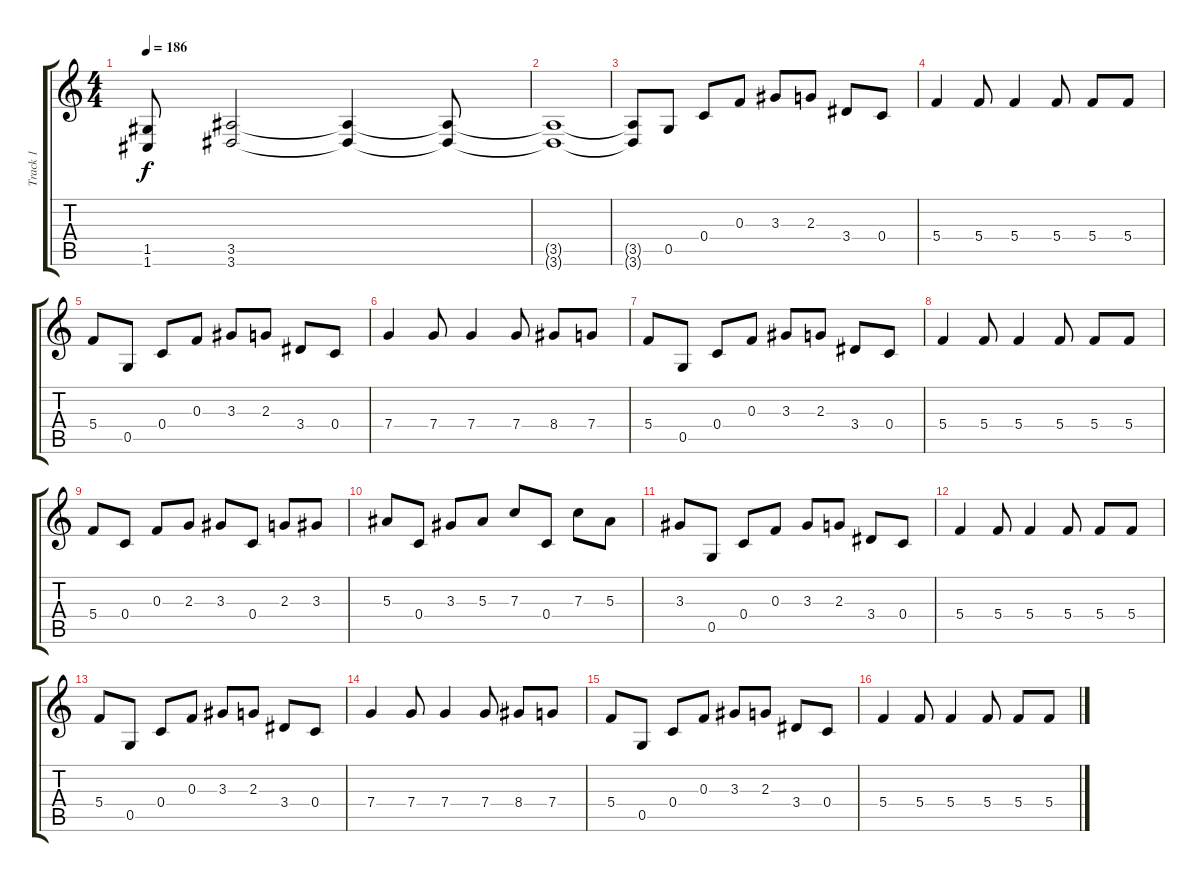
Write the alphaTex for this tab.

\track ("Track 1" "Track 1") {mute instrument distortionguitar}
\staff {score tabs}
\tuning (D4 A3 F3 C3 G2 C2) {hide}
\ts (4 4)
\tempo 186
\clef g2
\ks c
(1.5{t} 1.6{t}).8{dy f} (3.5 3.6).2 (3.5{t} 3.6{t}).4 (3.5{t} 3.6{t}).8 |
(3.5{t} 3.6{t}).1 |
(3.5{t} 3.6{t}).8 0.5.8 0.4.8 0.3.8 3.3.8 2.3.8 3.4.8 0.4.8 |
5.4.4 5.4.8 5.4.4 5.4.8 5.4.8 5.4.8 |
5.4.8 0.5.8 0.4.8 0.3.8 3.3.8 2.3.8 3.4.8 0.4.8 |
7.4.4 7.4.8 7.4.4 7.4.8 8.4.8 7.4.8 |
5.4.8 0.5.8 0.4.8 0.3.8 3.3.8 2.3.8 3.4.8 0.4.8 |
5.4.4 5.4.8 5.4.4 5.4.8 5.4.8 5.4.8 |
5.4.8 0.4.8 0.3.8 2.3.8 3.3.8 0.4.8 2.3.8 3.3.8 |
5.3.8 0.4.8 3.3.8 5.3.8 7.3.8 0.4.8 7.3.8 5.3.8 |
3.3.8 0.5.8 0.4.8 0.3.8 3.3.8 2.3.8 3.4.8 0.4.8 |
5.4.4 5.4.8 5.4.4 5.4.8 5.4.8 5.4.8 |
5.4.8 0.5.8 0.4.8 0.3.8 3.3.8 2.3.8 3.4.8 0.4.8 |
7.4.4 7.4.8 7.4.4 7.4.8 8.4.8 7.4.8 |
5.4.8 0.5.8 0.4.8 0.3.8 3.3.8 2.3.8 3.4.8 0.4.8 |
5.4.4 5.4.8 5.4.4 5.4.8 5.4.8 5.4.8
